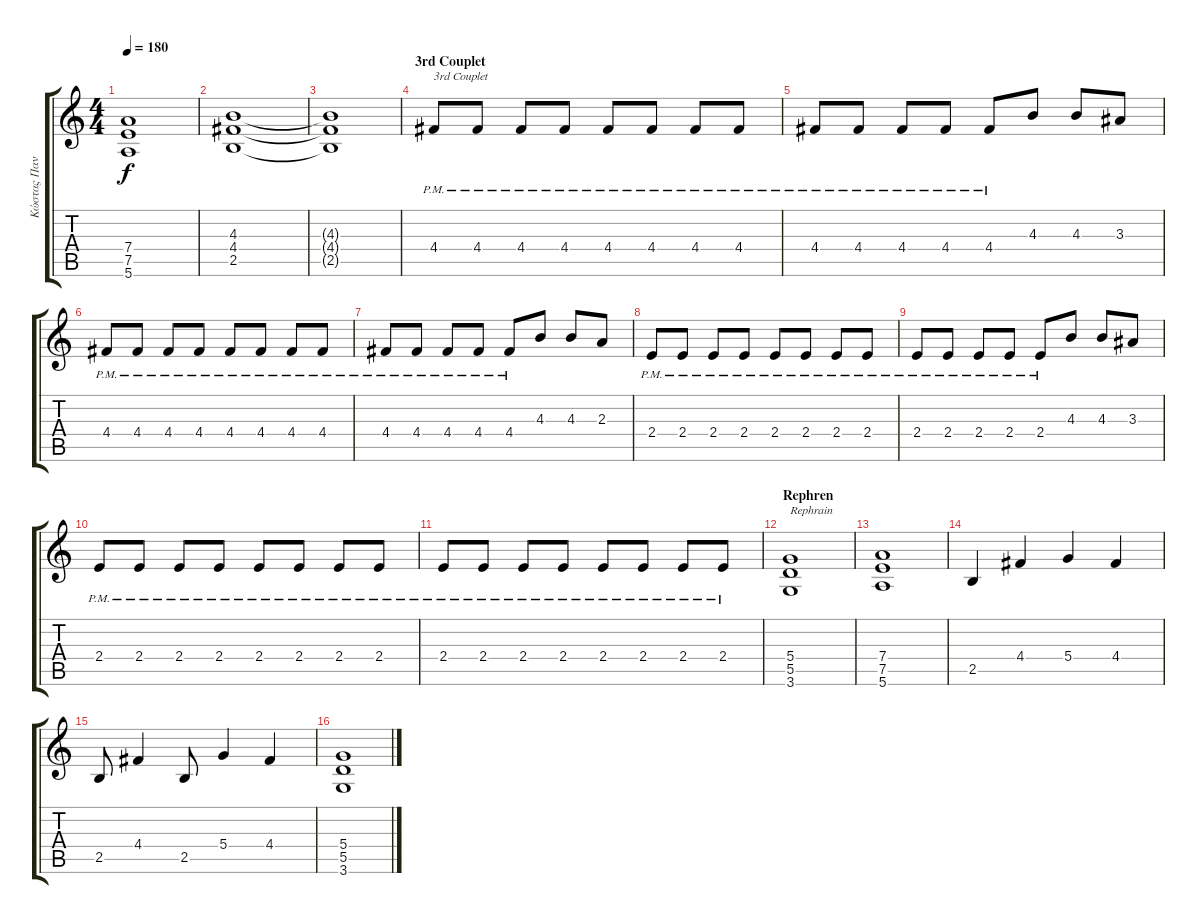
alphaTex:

\track ("Κώστας Παντέλης (Kostas pantelis)" "Κώστας Παν") {instrument distortionguitar}
\staff {score tabs}
\tuning (E4 B3 G3 D3 A2 E2) {hide}
\ts (4 4)
\tempo 180
\clef g2
\ks c
(7.4 7.5 5.6).1{dy f} |
(4.3 4.4 2.5).1 |
(4.3{t} 4.4{t} 2.5{t}).1 |
\section ("" "3rd Couplet")
4.4{pm}.8{txt "3rd Couplet "} 4.4{pm}.8 4.4{pm}.8 4.4{pm}.8 4.4{pm}.8 4.4{pm}.8 4.4{pm}.8 4.4{pm}.8 |
4.4{pm}.8 4.4{pm}.8 4.4{pm}.8 4.4{pm}.8 4.4{pm}.8 4.3.8 4.3.8 3.3.8 |
4.4{pm}.8 4.4{pm}.8 4.4{pm}.8 4.4{pm}.8 4.4{pm}.8 4.4{pm}.8 4.4{pm}.8 4.4{pm}.8 |
4.4{pm}.8 4.4{pm}.8 4.4{pm}.8 4.4{pm}.8 4.4{pm}.8 4.3.8 4.3.8 2.3.8 |
2.4{pm}.8 2.4{pm}.8 2.4{pm}.8 2.4{pm}.8 2.4{pm}.8 2.4{pm}.8 2.4{pm}.8 2.4{pm}.8 |
2.4{pm}.8 2.4{pm}.8 2.4{pm}.8 2.4{pm}.8 2.4{pm}.8 4.3.8 4.3.8 3.3.8 |
2.4{pm}.8 2.4{pm}.8 2.4{pm}.8 2.4{pm}.8 2.4{pm}.8 2.4{pm}.8 2.4{pm}.8 2.4{pm}.8 |
2.4{pm}.8 2.4{pm}.8 2.4{pm}.8 2.4{pm}.8 2.4{pm}.8 2.4{pm}.8 2.4{pm}.8 2.4{pm}.8 |
\section ("" "Rephren")
(5.4 5.5 3.6).1{txt "Rephrain"} |
(7.4 7.5 5.6).1 |
2.5.4 4.4.4 5.4.4 4.4.4 |
2.5.8 4.4.4 2.5.8 5.4.4 4.4.4 |
(5.4 5.5 3.6).1
